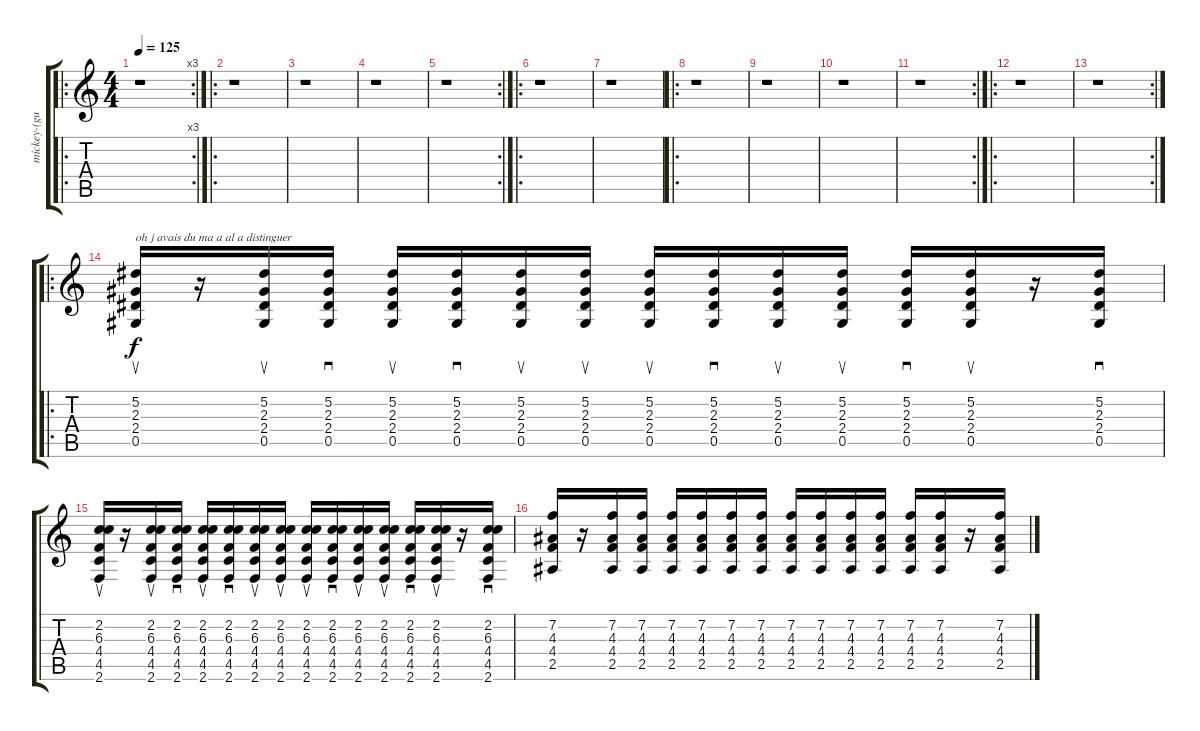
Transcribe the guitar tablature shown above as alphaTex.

\track ("mickey-(guitare folk)" "mickey-(gu") {instrument acousticguitarsteel}
\staff {score tabs}
\tuning (Eb4 Bb3 Gb3 Db3 Ab2 Eb2) {hide}
\ro
\rc 3
\ts (4 4)
\tempo 125
\clef g2
\ks c
r.1{dy f instrument acousticguitarsteel} |
\ro
r.1 |
r.1 |
r.1 |
\rc 2
r.1 |
\ro
r.1 |
r.1 |
\ro
r.1 |
r.1 |
r.1 |
\rc 2
r.1 |
\ro
r.1 |
\rc 2
r.1 |
\ro
(5.2 2.3 2.4 0.5).16{su txt "oh j avais du ma a al a distinguer"} r.16 (5.2 2.3 2.4 0.5).16{su} (5.2 2.3 2.4 0.5).16{sd} (5.2 2.3 2.4 0.5).16{su} (5.2 2.3 2.4 0.5).16{sd} (5.2 2.3 2.4 0.5).16{su} (5.2 2.3 2.4 0.5).16{su} (5.2 2.3 2.4 0.5).16{su} (5.2 2.3 2.4 0.5).16{sd} (5.2 2.3 2.4 0.5).16{su} (5.2 2.3 2.4 0.5).16{su} (5.2 2.3 2.4 0.5).16{sd} (5.2 2.3 2.4 0.5).16{su} r.16 (5.2 2.3 2.4 0.5).16{sd} |
(2.2 6.3 4.4 4.5 2.6).16{su} r.16 (2.2 6.3 4.4 4.5 2.6).16{su} (2.2 6.3 4.4 4.5 2.6).16{sd} (2.2 6.3 4.4 4.5 2.6).16{su} (2.2 6.3 4.4 4.5 2.6).16{sd} (2.2 6.3 4.4 4.5 2.6).16{su} (2.2 6.3 4.4 4.5 2.6).16{su} (2.2 6.3 4.4 4.5 2.6).16{su} (2.2 6.3 4.4 4.5 2.6).16{sd} (2.2 6.3 4.4 4.5 2.6).16{su} (2.2 6.3 4.4 4.5 2.6).16{su} (2.2 6.3 4.4 4.5 2.6).16{sd} (2.2 6.3 4.4 4.5 2.6).16{su} r.16 (2.2 6.3 4.4 4.5 2.6).16{sd} |
(7.2 4.3 4.4 2.5).16 r.16 (7.2 4.3 4.4 2.5).16 (7.2 4.3 4.4 2.5).16 (7.2 4.3 4.4 2.5).16 (7.2 4.3 4.4 2.5).16 (7.2 4.3 4.4 2.5).16 (7.2 4.3 4.4 2.5).16 (7.2 4.3 4.4 2.5).16 (7.2 4.3 4.4 2.5).16 (7.2 4.3 4.4 2.5).16 (7.2 4.3 4.4 2.5).16 (7.2 4.3 4.4 2.5).16 (7.2 4.3 4.4 2.5).16 r.16 (7.2 4.3 4.4 2.5).16
